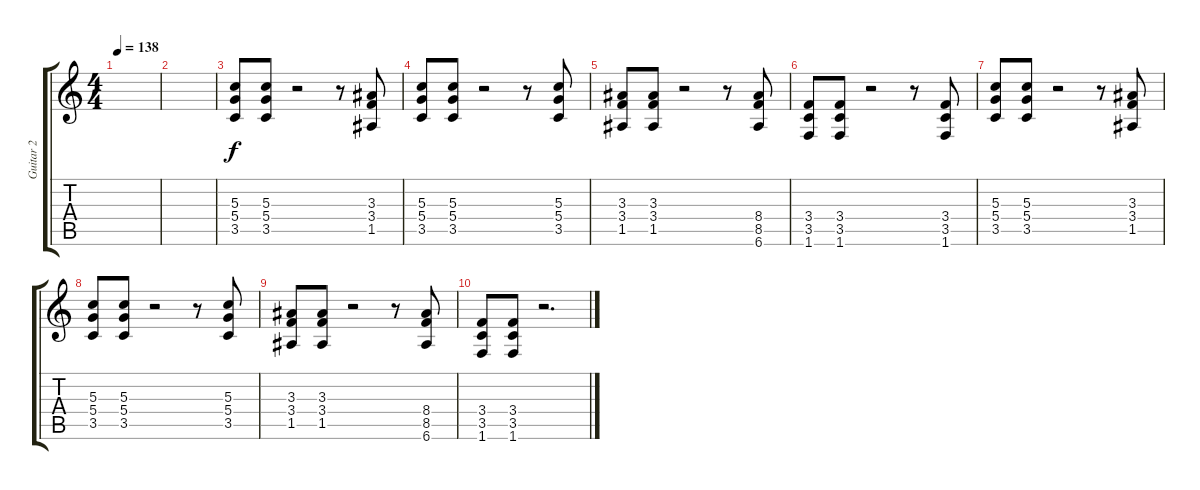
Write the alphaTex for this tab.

\track ("Guitar 2" "Guitar 2") {instrument overdrivenguitar}
\staff {score tabs}
\tuning (E4 B3 G3 D3 A2 E2) {hide}
\ts (4 4)
\tempo 138
\clef g2
\ks c
|
|
(5.3 5.4 3.5).8 (5.3 5.4 3.5).8 r.2 r.8 (3.3 3.4 1.5).8 |
(5.3 5.4 3.5).8 (5.3 5.4 3.5).8 r.2 r.8 (5.3 5.4 3.5).8 |
(3.3 3.4 1.5).8 (3.3 3.4 1.5).8 r.2 r.8 (8.4 8.5 6.6).8 |
(3.4 3.5 1.6).8 (3.4 3.5 1.6).8 r.2 r.8 (3.4 3.5 1.6).8 |
(5.3 5.4 3.5).8 (5.3 5.4 3.5).8 r.2 r.8 (3.3 3.4 1.5).8 |
(5.3 5.4 3.5).8 (5.3 5.4 3.5).8 r.2 r.8 (5.3 5.4 3.5).8 |
(3.3 3.4 1.5).8 (3.3 3.4 1.5).8 r.2 r.8 (8.4 8.5 6.6).8 |
(3.4 3.5 1.6).8 (3.4 3.5 1.6).8 r.2{d}
